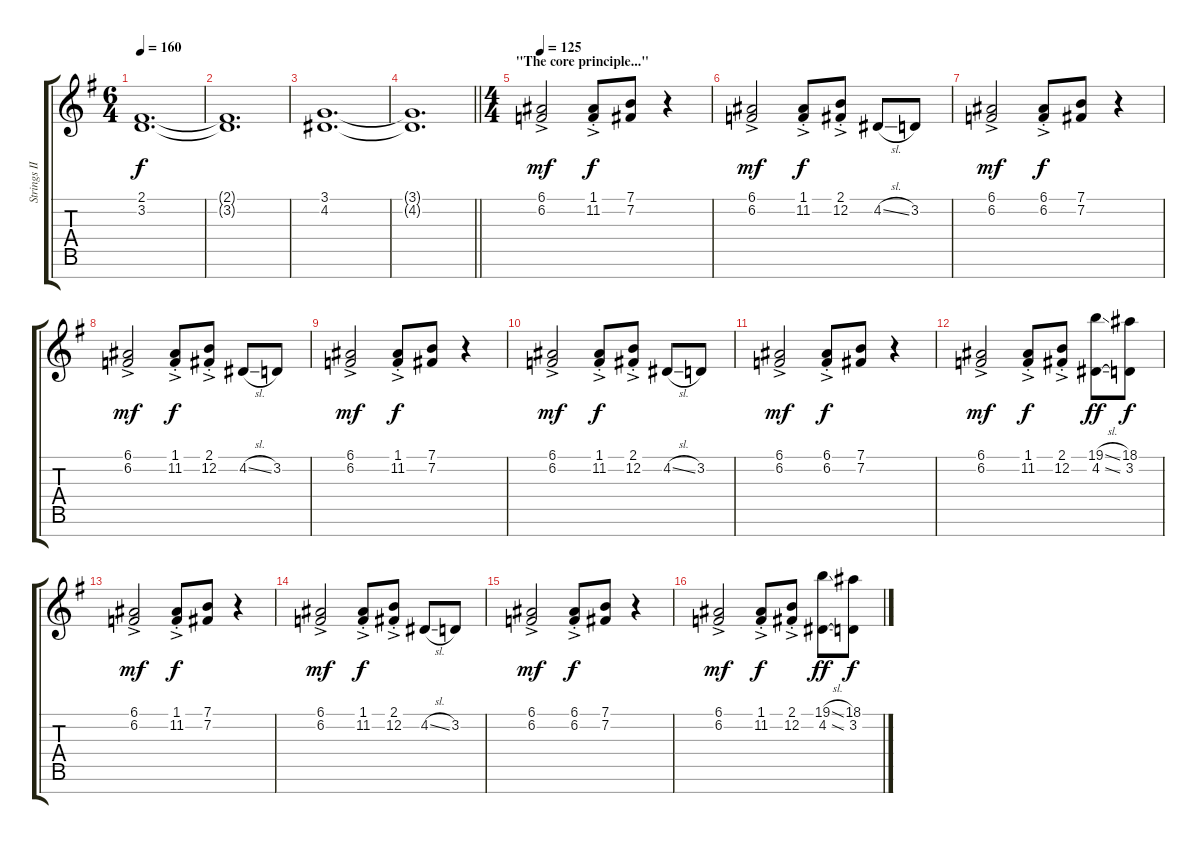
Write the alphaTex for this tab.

\track ("Strings II" "Strings II") {instrument stringensemble1}
\staff {score tabs}
\tuning (E4 B3 G3 D3 A2 E2 B1) {hide}
\ts (6 4)
\tempo 160
\clef g2
\ks g
(2.1 3.2).1{d dy f} |
(2.1{t} 3.2{t}).1{d} |
(3.1 4.2).1{d} |
\barLineRight lightlight
(3.1{t} 4.2{t}).1{d} |
\ts (4 4)
\section ("" "\"The core principle...\"")
\tempo 125
(6.1{ac} 6.2{ac}).2{dy mf} (1.1 11.2{ac st}).8{dy f} (7.1 7.2).8 r.4 |
(6.1{ac} 6.2{ac}).2{dy mf} (1.1{ac st} 11.2{ac st}).8{dy f} (2.1{ac st} 12.2{ac st}).8 4.2{sl}.8 3.2.8 |
(6.1{ac} 6.2{ac}).2{dy mf} (6.1{ac st} 6.2).8{dy f} (7.1 7.2).8 r.4 |
(6.1{ac} 6.2{ac}).2{dy mf} (1.1{ac st} 11.2).8{dy f} (2.1{ac st} 12.2).8 4.2{sl}.8 3.2.8 |
(6.1{ac} 6.2{ac}).2{dy mf balance 11} (1.1 11.2{ac st}).8{dy f} (7.1 7.2).8 r.4 |
(6.1{ac} 6.2{ac}).2{dy mf} (1.1{ac st} 11.2{ac st}).8{dy f} (2.1{ac st} 12.2{ac st}).8 4.2{sl}.8 3.2.8 |
(6.1{ac} 6.2{ac}).2{dy mf} (6.1{ac st} 6.2).8{dy f} (7.1 7.2).8 r.4 |
(6.1{ac} 6.2{ac}).2{dy mf} (1.1{ac st} 11.2).8{dy f} (2.1{ac st} 12.2).8 (19.1{sl} 4.2{sl}).8{dy ff} (18.1 3.2).8{dy f} |
(6.1{ac} 6.2{ac}).2{dy mf} (1.1 11.2{ac st}).8{dy f} (7.1 7.2).8 r.4 |
(6.1{ac} 6.2{ac}).2{dy mf} (1.1{ac st} 11.2{ac st}).8{dy f} (2.1{ac st} 12.2{ac st}).8 4.2{sl}.8 3.2.8 |
(6.1{ac} 6.2{ac}).2{dy mf} (6.1{ac st} 6.2).8{dy f} (7.1 7.2).8 r.4 |
(6.1{ac} 6.2{ac}).2{dy mf} (1.1{ac st} 11.2).8{dy f} (2.1{ac st} 12.2).8 (19.1{sl} 4.2{sl}).8{dy ff} (18.1 3.2).8{dy f}
